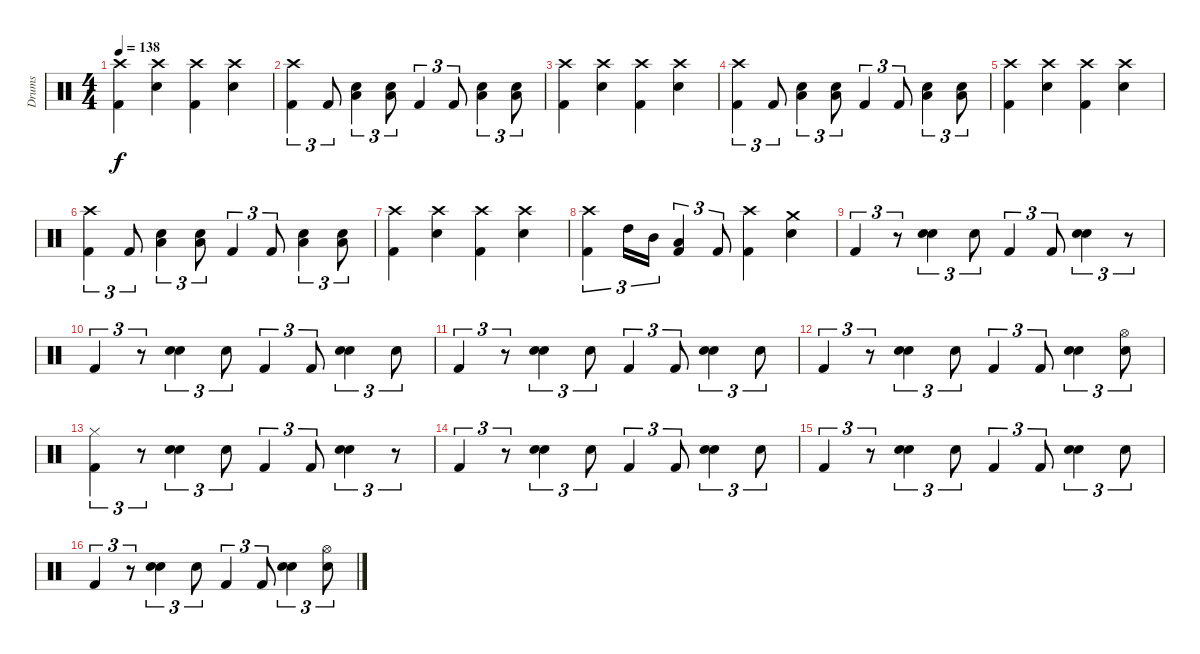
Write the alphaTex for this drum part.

\track ("Drums" "Drums") {instrument percussion}
\staff {score}
\articulation defaults
\ts (4 4)
\tempo 138
\clef neutral
\ks c
("Crash high (hit)" "Kick (hit) 2").4{dy f} ("Crash high (hit)" "Electric Snare (hit)").4 ("Crash high (hit)" "Kick (hit) 2").4 ("Crash high (hit)" "Electric Snare (hit)").4 |
("Crash high (hit)" "Kick (hit) 2").4{tu (3 2)} "Kick (hit) 2".8{tu (3 2)} ("Low Tom (hit)" "Electric Snare (hit)").4{tu (3 2)} ("Low Tom (hit)" "Electric Snare (hit)").8{tu (3 2)} "Kick (hit) 2".4{tu (3 2)} "Kick (hit) 2".8{tu (3 2)} ("Low Tom (hit)" "Electric Snare (hit)").4{tu (3 2)} ("Low Tom (hit)" "Electric Snare (hit)").8{tu (3 2)} |
("Crash high (hit)" "Kick (hit) 2").4 ("Crash high (hit)" "Electric Snare (hit)").4 ("Crash high (hit)" "Kick (hit) 2").4 ("Crash high (hit)" "Electric Snare (hit)").4 |
("Crash high (hit)" "Kick (hit) 2").4{tu (3 2)} "Kick (hit) 2".8{tu (3 2)} ("Low Tom (hit)" "Electric Snare (hit)").4{tu (3 2)} ("Low Tom (hit)" "Electric Snare (hit)").8{tu (3 2)} "Kick (hit) 2".4{tu (3 2)} "Kick (hit) 2".8{tu (3 2)} ("Low Tom (hit)" "Electric Snare (hit)").4{tu (3 2)} ("Low Tom (hit)" "Electric Snare (hit)").8{tu (3 2)} |
("Crash high (hit)" "Kick (hit) 2").4 ("Crash high (hit)" "Electric Snare (hit)").4 ("Crash high (hit)" "Kick (hit) 2").4 ("Crash high (hit)" "Electric Snare (hit)").4 |
("Crash high (hit)" "Kick (hit) 2").4{tu (3 2)} "Kick (hit) 2".8{tu (3 2)} ("Low Tom (hit)" "Electric Snare (hit)").4{tu (3 2)} ("Low Tom (hit)" "Electric Snare (hit)").8{tu (3 2)} "Kick (hit) 2".4{tu (3 2)} "Kick (hit) 2".8{tu (3 2)} ("Low Tom (hit)" "Electric Snare (hit)").4{tu (3 2)} ("Low Tom (hit)" "Electric Snare (hit)").8{tu (3 2)} |
("Crash high (hit)" "Kick (hit) 2").4 ("Crash high (hit)" "Electric Snare (hit)").4 ("Crash high (hit)" "Kick (hit) 2").4 ("Crash high (hit)" "Electric Snare (hit)").4 |
("Crash high (hit)" "Kick (hit) 2").4{tu (3 2)} "High Tom (hit)".16{tu (3 2)} "Mid Tom (hit)".16{tu (3 2)} ("Low Tom (hit)" "Kick (hit) 2").4{tu (3 2)} "Kick (hit) 2".8{tu (3 2)} ("Crash high (hit)" "Kick (hit) 2").4 ("Crash medium (hit)" "Electric Snare (hit)").4 |
"Kick (hit) 2".4{tu (3 2)} r.8{tu (3 2)} ("Hand Clap (hit)" "Electric Snare (hit)").4{tu (3 2)} "Hand Clap (hit)".8{tu (3 2)} "Kick (hit) 2".4{tu (3 2)} "Kick (hit) 2".8{tu (3 2)} ("Hand Clap (hit)" "Electric Snare (hit)").4{tu (3 2)} r.8{tu (3 2)} |
"Kick (hit) 2".4{tu (3 2)} r.8{tu (3 2)} ("Hand Clap (hit)" "Electric Snare (hit)").4{tu (3 2)} "Hand Clap (hit)".8{tu (3 2)} "Kick (hit) 2".4{tu (3 2)} "Kick (hit) 2".8{tu (3 2)} ("Hand Clap (hit)" "Electric Snare (hit)").4{tu (3 2)} "Electric Snare (hit)".8{tu (3 2)} |
"Kick (hit) 2".4{tu (3 2)} r.8{tu (3 2)} ("Hand Clap (hit)" "Electric Snare (hit)").4{tu (3 2)} "Hand Clap (hit)".8{tu (3 2)} "Kick (hit) 2".4{tu (3 2)} "Kick (hit) 2".8{tu (3 2)} ("Hand Clap (hit)" "Electric Snare (hit)").4{tu (3 2)} "Electric Snare (hit)".8{tu (3 2)} |
"Kick (hit) 2".4{tu (3 2)} r.8{tu (3 2)} ("Hand Clap (hit)" "Electric Snare (hit)").4{tu (3 2)} "Hand Clap (hit)".8{tu (3 2)} "Kick (hit) 2".4{tu (3 2)} "Kick (hit) 2".8{tu (3 2)} ("Hand Clap (hit)" "Electric Snare (hit)").4{tu (3 2)} ("Hi-Hat (open)" "Electric Snare (hit)").8{tu (3 2)} |
("Hi-Hat (closed)" "Kick (hit) 2").4{tu (3 2)} r.8{tu (3 2)} ("Hand Clap (hit)" "Electric Snare (hit)").4{tu (3 2)} "Hand Clap (hit)".8{tu (3 2)} "Kick (hit) 2".4{tu (3 2)} "Kick (hit) 2".8{tu (3 2)} ("Hand Clap (hit)" "Electric Snare (hit)").4{tu (3 2)} r.8{tu (3 2)} |
"Kick (hit) 2".4{tu (3 2)} r.8{tu (3 2)} ("Hand Clap (hit)" "Electric Snare (hit)").4{tu (3 2)} "Hand Clap (hit)".8{tu (3 2)} "Kick (hit) 2".4{tu (3 2)} "Kick (hit) 2".8{tu (3 2)} ("Hand Clap (hit)" "Electric Snare (hit)").4{tu (3 2)} "Electric Snare (hit)".8{tu (3 2)} |
"Kick (hit) 2".4{tu (3 2)} r.8{tu (3 2)} ("Hand Clap (hit)" "Electric Snare (hit)").4{tu (3 2)} "Hand Clap (hit)".8{tu (3 2)} "Kick (hit) 2".4{tu (3 2)} "Kick (hit) 2".8{tu (3 2)} ("Hand Clap (hit)" "Electric Snare (hit)").4{tu (3 2)} "Electric Snare (hit)".8{tu (3 2)} |
"Kick (hit) 2".4{tu (3 2)} r.8{tu (3 2)} ("Hand Clap (hit)" "Electric Snare (hit)").4{tu (3 2)} "Hand Clap (hit)".8{tu (3 2)} "Kick (hit) 2".4{tu (3 2)} "Kick (hit) 2".8{tu (3 2)} ("Hand Clap (hit)" "Electric Snare (hit)").4{tu (3 2)} ("Hi-Hat (open)" "Electric Snare (hit)").8{tu (3 2)}
